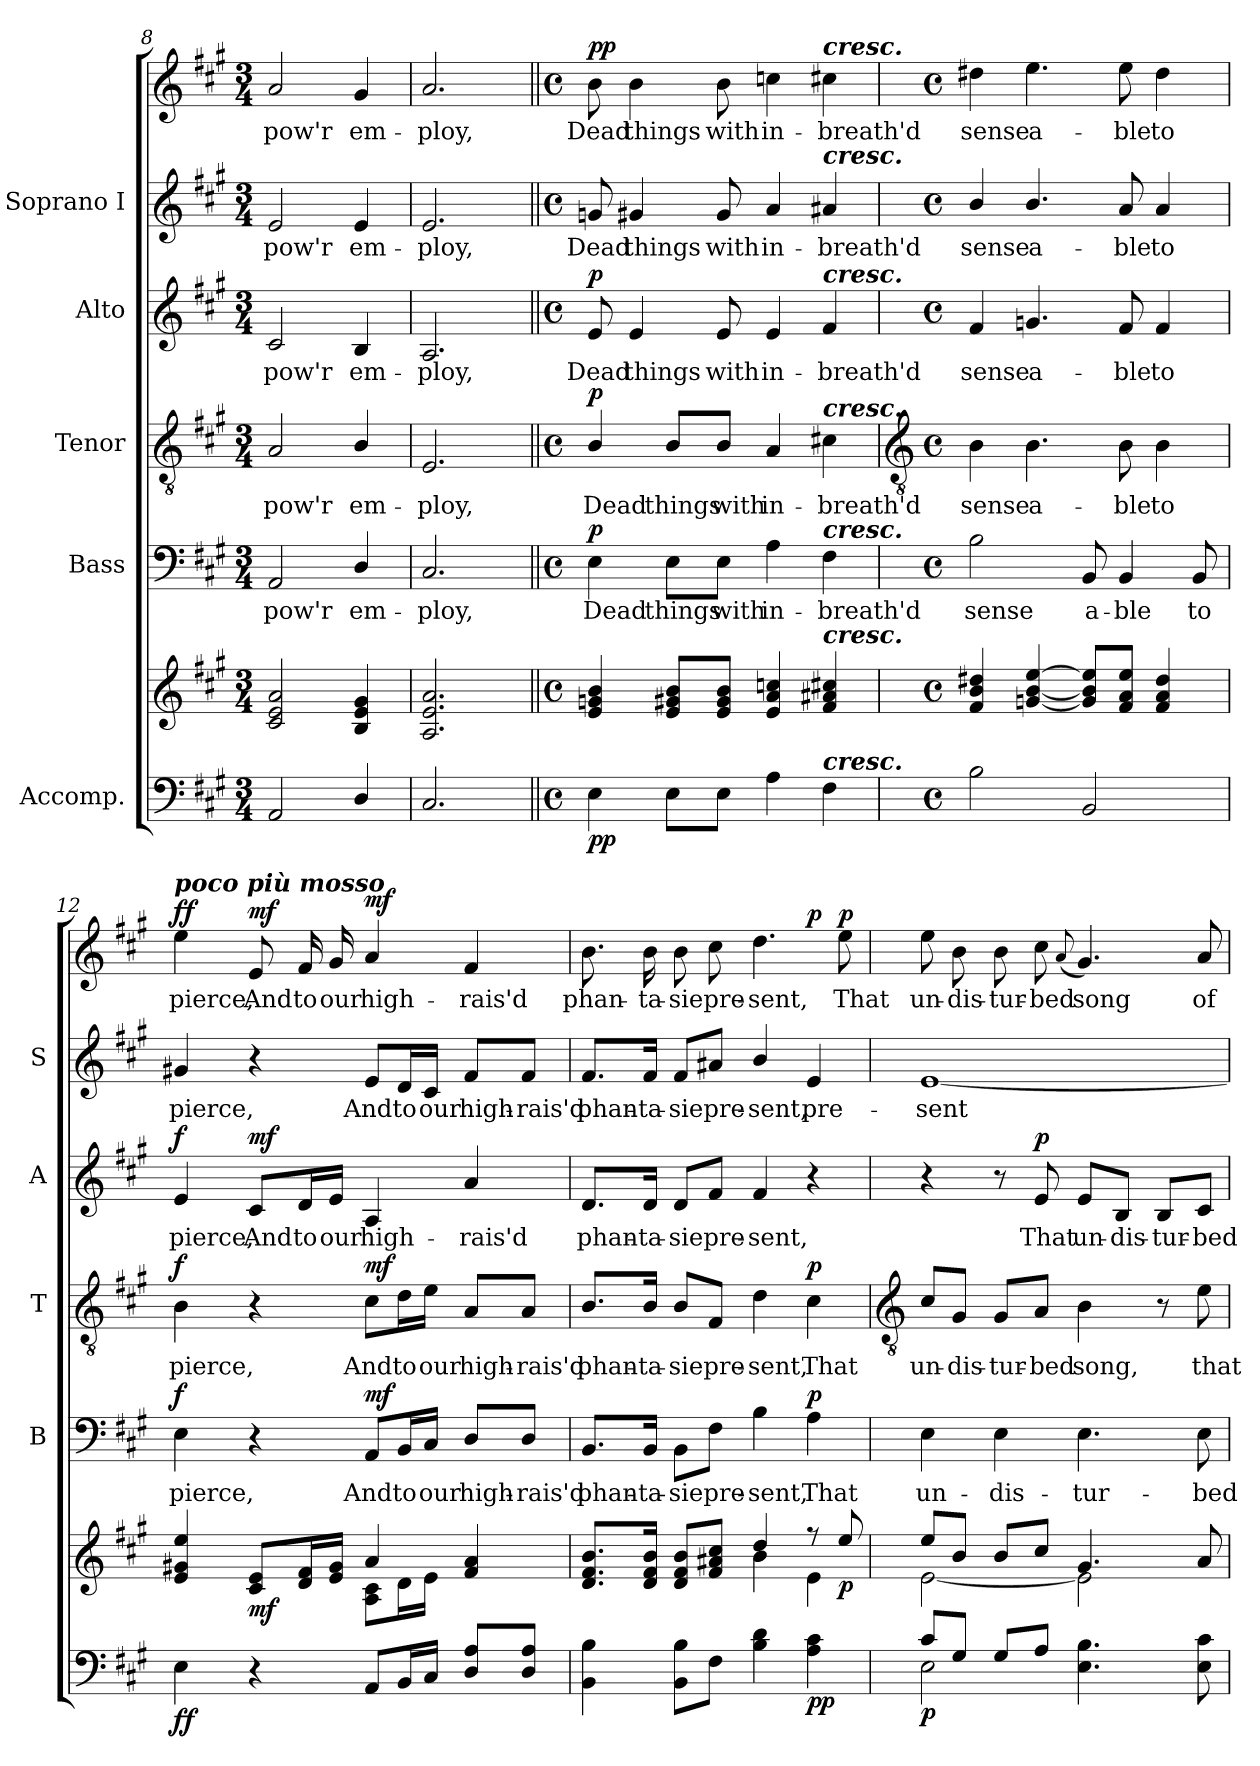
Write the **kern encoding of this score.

**kern	**kern	**dynam	**kern	**text	**dynam	**kern	**text	**dynam	**kern	**text	**dynam	**kern	**text	**kern	**text	**dynam
*part5	*part5	*part5	*part4	*part4	*part4	*part3	*part3	*part3	*part2	*part2	*part2	*part1	*part1	*part1	*part1	*part1
*staff7	*staff6	*staff6/7	*staff5	*staff5	*staff5	*staff4	*staff4	*staff4	*staff3	*staff3	*staff3	*staff2	*staff2	*staff1	*staff1	*staff1/2
*I"Accomp.	*	*	*I"Bass	*	*	*I"Tenor	*	*	*I"Alto	*	*	*I"Soprano I	*	*	*	*
*	*	*	*I'B	*	*	*I'T	*	*	*I'A	*	*	*I'S	*	*	*	*
*clefF4	*clefG2	*	*clefF4	*	*	*clefGv2	*	*	*clefG2	*	*	*clefG2	*	*clefG2	*	*
*k[f#c#g#]	*k[f#c#g#]	*	*k[f#c#g#]	*	*	*k[f#c#g#]	*	*	*k[f#c#g#]	*	*	*k[f#c#g#]	*	*k[f#c#g#]	*	*
*A:	*A:	*	*A:	*	*	*A:	*	*	*A:	*	*	*A:	*	*A:	*	*
*M3/4	*M3/4	*	*M3/4	*	*	*M3/4	*	*	*M3/4	*	*	*M3/4	*	*M3/4	*	*
=8	=8	=8	=8	=8	=8	=8	=8	=8	=8	=8	=8	=8	=8	=8	=8	=8
!	!	!	!	!LO:LY:b	!	!	!LO:LY:b	!	!	!LO:LY:b	!	!	!LO:LY:b	!	!LO:LY:b	!
2AA	2c# 2e 2a	.	2AA	pow'r	.	2A	pow'r	.	2c#	pow'r	.	2e	-pow'r	2a	pow'r	.
!	!	!	!	!LO:LY:b	!	!	!LO:LY:b	!	!	!LO:LY:b	!	!	!LO:LY:b	!	!LO:LY:b	!
4D/	4B 4e 4g#	.	4D/	em-	.	4B/	em-	.	4B	em-	.	4e	em-	4g#	em-	.
=9	=9	=9	=9	=9	=9	=9	=9	=9	=9	=9	=9	=9	=9	=9	=9	=9
!	!	!	!	!LO:LY:b	!	!	!LO:LY:b	!	!	!LO:LY:b	!	!	!LO:LY:b	!	!LO:LY:b	!
2.C#	2.A 2.e 2.a	.	2.C#	-ploy,	.	2.E	-ploy,	.	2.A	-ploy,	.	2.e	ploy,	2.a	-ploy,	.
=10||	=10||	=10||	=10||	=10||	=10||	=10||	=10||	=10||	=10||	=10||	=10||	=10||	=10||	=10||	=10||	=10||
*M4/4	*M4/4	*	*M4/4	*	*	*M4/4	*	*	*M4/4	*	*	*M4/4	*	*M4/4	*	*
*met(c)	*met(c)	*	*met(c)	*	*	*met(c)	*	*	*met(c)	*	*	*met(c)	*	*met(c)	*	*
*	*	*	*	*	*	*	*	*	*	*	*	*	*	*MM50	*	*
!	!	!LO:DY:b=2	!	!LO:LY:b	!	!	!LO:LY:b	!	!	!LO:LY:b	!	!	!LO:LY:b	!	!LO:LY:b	!
!	!	!LO:DY:n=1:b	!	!	!LO:DY:b	!	!	!LO:DY:b	!	!	!LO:DY:b	!	!	!	!	!LO:DY:b=2
!	!	!	!	!	!	!	!	!	!	!	!	!	!	!	!	!LO:DY:n=1:b
4E\	4e 4gn 4b	p p	4E\	Dead	p	4B/	Dead	p	8e	Dead	p	8gn	Dead	8b	Dead	p p
!	!	!	!	!	!	!	!	!	!	!LO:LY:b	!	!	!LO:LY:b	!	!LO:LY:b	!
.	.	.	.	.	.	.	.	.	4e	things	.	4g#X	things	4b	things	.
!	!	!	!	!LO:LY:b	!	!	!LO:LY:b	!	!	!	!	!	!	!	!	!
8E\L	8e 8g#X 8bL	.	8E\L	things	.	8B/L	things	.	.	.	.	.	.	.	.	.
!	!	!	!	!LO:LY:b	!	!	!LO:LY:b	!	!	!LO:LY:b	!	!	!LO:LY:b	!	!LO:LY:b	!
8E\J	8e 8g# 8bJ	.	8E\J	with	.	8B/J	with	.	8e	with	.	8g#	with	8b	with	.
!	!	!	!	!LO:LY:b	!	!	!LO:LY:b	!	!	!LO:LY:b	!	!	!LO:LY:b	!	!LO:LY:b	!
4A	4e 4a 4ccn	.	4A	in-	.	4A	in-	.	4e	in-	.	4a	in-	4ccn	in-	.
!	!	!	!	!	!	!	!	!	!	!	!	!	!	!LO:TX:a:Bi:t=cresc.	!	!
!	!	!	!	!	!	!	!	!	!	!	!	!LO:TX:a:Bi:t=cresc.	!	!	!	!
!	!	!	!	!	!	!	!	!	!LO:TX:a:Bi:t=cresc.	!	!	!	!	!	!	!
!	!	!	!	!	!	!LO:TX:a:Bi:t=cresc.	!	!	!	!	!	!	!	!	!	!
!	!	!	!LO:TX:a:Bi:t=cresc.	!	!	!	!	!	!	!	!	!	!	!	!	!
!	!LO:TX:a:Bi:t=cresc.	!	!	!	!	!	!	!	!	!	!	!	!	!	!	!
!LO:TX:a:Bi:t=cresc.	!	!	!	!	!	!	!	!	!	!	!	!	!	!	!	!
!	!	!	!	!LO:LY:b	!	!	!LO:LY:b	!	!	!LO:LY:b	!	!	!LO:LY:b	!	!LO:LY:b	!
4F#	4f# 4a#X 4cc#X	.	4F#	-breath'd	.	4c#X	-breath'd	.	4f#	-breath'd	.	4a#X	-breath'd	4cc#X	-breath'd	.
!!LO:LB:g=z
=11	=11	=11	=11	=11	=11	=11	=11	=11	=11	=11	=11	=11	=11	=11	=11	=11
*	*	*	*	*	*	*clefGv2	*	*	*	*	*	*	*	*	*	*
*M4/4	*M4/4	*	*M4/4	*	*	*M4/4	*	*	*M4/4	*	*	*M4/4	*	*M4/4	*	*
*met(c)	*met(c)	*	*met(c)	*	*	*met(c)	*	*	*met(c)	*	*	*met(c)	*	*met(c)	*	*
*	*^	*	*	*	*	*	*	*	*	*	*	*	*	*	*	*
!	!	!	!	!	!LO:LY:b	!	!	!LO:LY:b	!	!	!LO:LY:b	!	!	!LO:LY:b	!	!LO:LY:b	!
2B\	4f#/ 4b/ 4dd#X/	2ryy	.	2B\	sense	.	4B\	sense	.	4f#	sense	.	4b/	sense	4dd#X	sense	.
!	!	!	!	!	!	!	!	!LO:LY:b	!	!	!LO:LY:b	!	!	!LO:LY:b	!	!LO:LY:b	!
.	[4gn/ [4b/ [4ee/	.	.	.	.	.	4.B\	a-	.	4.gn	a-	.	4.b/	a-	4.ee	a-	.
!	!	!	!	!	!LO:LY:b	!	!	!	!	!	!	!	!	!	!	!	!
2BB/	8g/] 8b/] 8ee/]L	8ryy	.	8BB/	a-	.	.	.	.	.	.	.	.	.	.	.	.
!	!	!	!	!	!LO:LY:b	!	!	!LO:LY:b	!	!	!LO:LY:b	!	!	!LO:LY:b	!	!LO:LY:b	!
.	8f#/ 8a/ 8ee/J	4.ryy	.	4BB	-ble	.	8B	-ble	.	8f#	-ble	.	8a	-ble	8ee	-ble	.
!	!	!	!	!	!	!	!	!LO:LY:b	!	!	!LO:LY:b	!	!	!LO:LY:b	!	!LO:LY:b	!
.	4f#/ 4a/ 4dd#/	.	.	.	.	.	4B	to	.	4f#	to	.	4a	to	4dd#	to	.
!	!	!	!	!	!LO:LY:b	!	!	!	!	!	!	!	!	!	!	!	!
.	.	.	.	8BB	to	.	.	.	.	.	.	.	.	.	.	.	.
=12	=12	=12	=12	=12	=12	=12	=12	=12	=12	=12	=12	=12	=12	=12	=12	=12	=12
*	*	*	*	*	*	*	*	*	*	*	*	*	*	*	*MM66	*	*
!	!	!	!	!	!	!	!	!	!	!	!	!	!	!	!LO:TX:a:Bi:t=poco più mosso	!	!
!	!	!	!LO:DY:b=2	!	!LO:LY:b	!	!	!LO:LY:b	!	!	!LO:LY:b	!	!	!LO:LY:b	!	!LO:LY:b	!
!	!	!	!LO:DY:n=1:b	!	!	!LO:DY:b	!	!	!LO:DY:b	!	!	!LO:DY:b	!	!	!	!	!LO:DY:b=2
!	!	!	!	!	!	!	!	!	!	!	!	!	!	!	!	!	!LO:DY:n=1:b
4E	4e/ 4g#X/ 4ee/	2ryy	f f	4E	pierce,	f	4B	pierce,	f	4e	pierce,	f	4g#X	pierce,	4ee	pierce,	f f
!	!	!	!LO:DY:n=2:b	!	!	!	!	!	!	!	!LO:LY:b	!LO:DY:b	!	!	!	!LO:LY:b	!LO:DY:n=2:b
4r	8c#/ 8e/L	.	mf	4r	.	.	4r	.	.	8c#/L	And	mf	4r	.	8e	And	mf
!	!	!	!	!	!	!	!	!	!	!	!LO:LY:b	!	!	!	!	!LO:LY:b	!
.	16d/ 16f#/L	.	.	.	.	.	.	.	.	16d/L	to	.	.	.	16f#	to	.
!	!	!	!	!	!	!	!	!	!	!	!LO:LY:b	!	!	!	!	!LO:LY:b	!
.	16e/ 16g#/JJ	.	.	.	.	.	.	.	.	16e/JJ	our	.	.	.	16g#	our	.
!	!	!	!LO:DY:n=3:b=2	!	!LO:LY:b	!	!	!LO:LY:b	!	!	!LO:LY:b	!	!	!LO:LY:b	!	!LO:LY:b	!
!	!	!	!LO:DY:n=4:b	!	!	!LO:DY:b	!	!	!LO:DY:b	!	!	!	!	!	!	!	!LO:DY:n=3:b=2
8AAL	4a/	8A\ 8c#\L	mf mf	8AA/L	And	mf	8c#\L	And	mf	4A	high-	.	8e/L	And	4a	high-	mf
!	!	!	!	!	!LO:LY:b	!	!	!LO:LY:b	!	!	!	!	!	!LO:LY:b	!	!	!
16BBL	.	16d\L	.	16BB/L	to	.	16d\L	to	.	.	.	.	16d/L	to	.	.	.
!	!	!	!	!	!LO:LY:b	!	!	!LO:LY:b	!	!	!	!	!	!LO:LY:b	!	!	!
16C#JJ	.	16e\JJ	.	16C#/JJ	our	.	16e\JJ	our	.	.	.	.	16c#/JJ	our	.	.	.
!	!	!	!	!	!LO:LY:b	!	!	!LO:LY:b	!	!	!LO:LY:b	!	!	!LO:LY:b	!	!LO:LY:b	!
8D\ 8A\L	4f#/ 4a/	4ryy	.	8D/L	high-	.	8A/L	high-	.	4a	-rais'd	.	8f#/L	high-	4f#	-rais'd	.
!	!	!	!	!	!LO:LY:b	!	!	!LO:LY:b	!	!	!	!	!	!LO:LY:b	!	!	!
8D/ 8A/J	.	.	.	8D/J	-rais'd	.	8A/J	-rais'd	.	.	.	.	8f#/J	-rais'd	.	.	.
=13	=13	=13	=13	=13	=13	=13	=13	=13	=13	=13	=13	=13	=13	=13	=13	=13	=13
!	!	!	!	!	!LO:LY:b	!	!	!LO:LY:b	!	!	!LO:LY:b	!	!	!LO:LY:b	!	!LO:LY:b	!
4BB 4B	8.d/ 8.f#/ 8.b/L	2ryy	.	8.BB/L	phan-	.	8.B/L	phan-	.	8.d/L	phan-	.	8.f#/L	phan-	8.b	phan-	.
!	!	!	!	!	!LO:LY:b	!	!	!LO:LY:b	!	!	!LO:LY:b	!	!	!LO:LY:b	!	!LO:LY:b	!
.	16d/ 16f#/ 16b/J	.	.	16BB/Jk	-ta-	.	16B/Jk	-ta-	.	16d/Jk	-ta-	.	16f#/Jk	-ta-	16b	-ta-	.
!	!	!	!	!	!LO:LY:b	!	!	!LO:LY:b	!	!	!LO:LY:b	!	!	!LO:LY:b	!	!LO:LY:b	!
8BB 8BL	8d/ 8f#/ 8b/L	.	.	8BB\L	-sie	.	8B/L	-sie	.	8d/L	-sie	.	8f#/L	-sie	8b	-sie	.
!	!	!	!	!	!LO:LY:b	!	!	!LO:LY:b	!	!	!LO:LY:b	!	!	!LO:LY:b	!	!LO:LY:b	!
8F#J	8f#/ 8a#X/ 8cc#/J	.	.	8F#\J	pre-	.	8F#/J	pre-	.	8f#/J	pre-	.	8a#X/J	pre-	8cc#	pre-	.
!	!	!	!	!	!LO:LY:b	!	!	!LO:LY:b	!	!	!LO:LY:b	!	!	!LO:LY:b	!	!LO:LY:b	!
4B 4d	4dd/	4b\	.	4B	-sent,	.	4d\	-sent,	.	4f#/	-sent,	.	4b/	-sent,	4.dd	-sent,	.
!	!	!	!LO:DY:b=2	!	!LO:LY:b	!	!	!LO:LY:b	!	!	!	!	!	!LO:LY:b	!	!	!
!	!	!	!LO:DY:n=1:b	!	!	!LO:DY:b	!	!	!LO:DY:b	!	!	!	!	!	!	!	!LO:DY:b=2
4A 4c#	8r	4e\	p p	4A	That	p	4c#	That	p	4r	.	.	4e	pre-	.	.	p
!	!	!	!LO:DY:n=2:b	!	!	!	!	!	!	!	!	!	!	!	!	!LO:LY:b	!LO:DY:b
.	8ee/	.	p	.	.	.	.	.	.	.	.	.	.	.	8ee	That	p
!!LO:LB:g=z
=14	=14	=14	=14	=14	=14	=14	=14	=14	=14	=14	=14	=14	=14	=14	=14	=14	=14
*	*	*	*	*	*	*	*clefGv2	*	*	*	*	*	*	*	*	*	*
*^	*	*	*	*	*	*	*	*	*	*	*	*	*	*	*	*	*
!	!	!	!	!LO:DY:b=2	!	!LO:LY:b	!	!	!LO:LY:b	!	!	!	!	!	!LO:LY:b	!	!LO:LY:b	!
8c#/L	2E\	8ee/L	[2e\	p	4E	un-	.	8c#/L	un-	.	4r	.	.	[1e	sent	8ee	-un-	.
!	!	!	!	!	!	!	!	!	!LO:LY:b	!	!	!	!	!	!	!	!LO:LY:b	!
8G#/J	.	8b/J	.	.	.	.	.	8G#/J	-dis-	.	.	.	.	.	.	8b	-dis-	.
!	!	!	!	!	!	!LO:LY:b	!	!	!LO:LY:b	!	!	!	!	!	!	!	!LO:LY:b	!
8G#/L	.	8b/L	.	.	4E	-dis-	.	8G#/L	-tur-	.	8r	.	.	.	.	8b	-tur-	.
!	!	!	!	!	!	!	!	!	!LO:LY:b	!	!	!LO:LY:b	!LO:DY:b	!	!	!	!LO:LY:b	!
8A/J	.	8cc#/J	.	.	.	.	.	8A/J	-bed	.	8e	That	p	.	.	8cc#	-bed	.
.	.	.	.	.	.	.	.	.	.	.	.	.	.	.	.	(<8qqa	.	.
!	!	!	!	!	!	!LO:LY:b	!	!	!LO:LY:b	!	!	!LO:LY:b	!	!	!	!	!LO:LY:b	!
2ryy	4.E\ 4.B\	4.g#/	2e\]	.	4.E	-tur-	.	4B	song,	.	8e/L	un-	.	.	.	4.g#)	song	.
!	!	!	!	!	!	!	!	!	!	!	!	!LO:LY:b	!	!	!	!	!	!
.	.	.	.	.	.	.	.	.	.	.	8B/J	-dis-	.	.	.	.	.	.
!	!	!	!	!	!	!	!	!	!	!	!	!LO:LY:b	!	!	!	!	!	!
.	.	.	.	.	.	.	.	8r	.	.	8B/L	-tur-	.	.	.	.	.	.
!	!	!	!	!	!	!LO:LY:b	!	!	!LO:LY:b	!	!	!LO:LY:b	!	!	!	!	!LO:LY:b	!
.	8E\ 8c#\	8a/	.	.	8E	-bed	.	8e	that	.	8c#/J	-bed	.	.	.	8aL	of	.
*v	*v	*	*	*	*	*	*	*	*	*	*	*	*	*	*	*	*	*
*	*v	*v	*	*	*	*	*	*	*	*	*	*	*	*	*	*	*
=	=	=	=	=	=	=	=	=	=	=	=	=	=	=	=	=
*-	*-	*-	*-	*-	*-	*-	*-	*-	*-	*-	*-	*-	*-	*-	*-	*-
